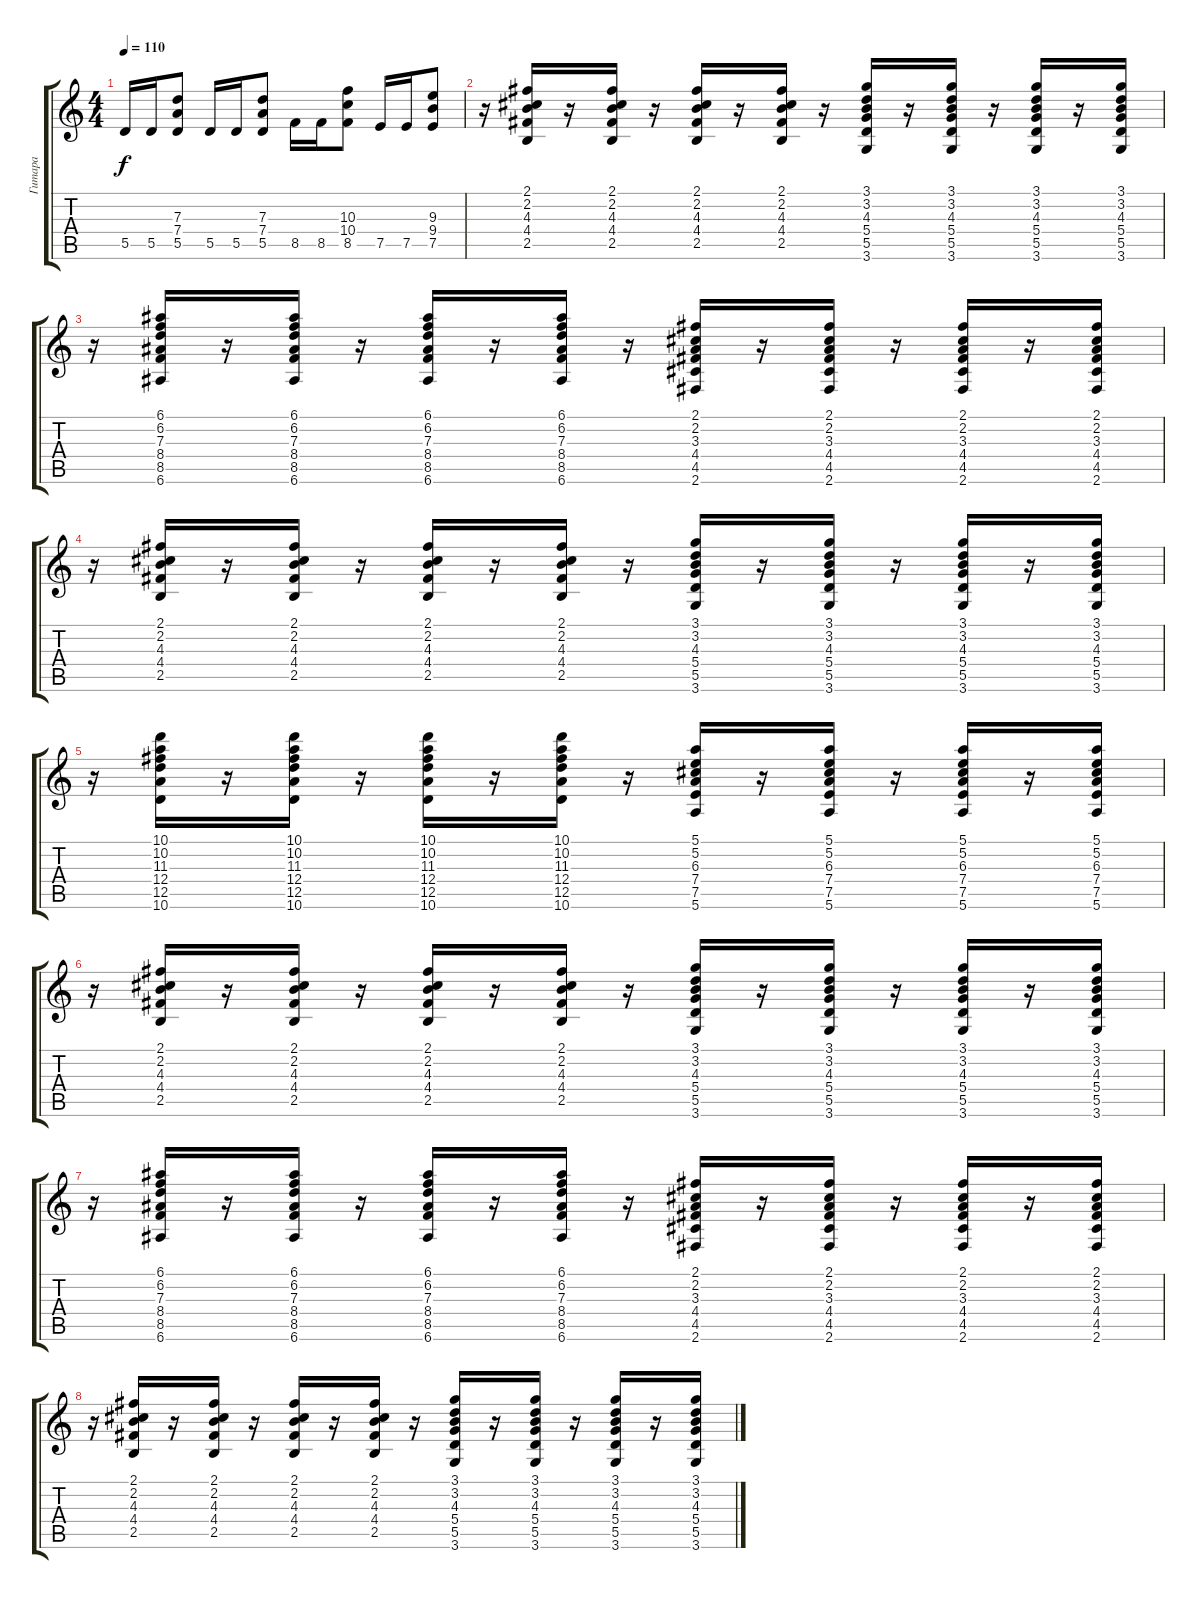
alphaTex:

\track ("Гитара" "Гитара") {instrument distortionguitar}
\staff {score tabs}
\tuning (E4 B3 G3 D3 A2 E2) {hide}
\ts (4 4)
\tempo 110
\clef g2
\ks c
5.5.16{dy f} 5.5.16 (7.3 7.4 5.5).8 5.5.16 5.5.16 (7.3 7.4 5.5).8 8.5.16 8.5.16 (10.3 10.4 8.5).8 7.5.16 7.5.16 (9.3 9.4 7.5).8 |
r.16{instrument electricguitarclean} (2.1 2.2 4.3 4.4 2.5).16 r.16 (2.1 2.2 4.3 4.4 2.5).16 r.16 (2.1 2.2 4.3 4.4 2.5).16 r.16 (2.1 2.2 4.3 4.4 2.5).16 r.16 (3.1 3.2 4.3 5.4 5.5 3.6).16 r.16 (3.1 3.2 4.3 5.4 5.5 3.6).16 r.16 (3.1 3.2 4.3 5.4 5.5 3.6).16 r.16 (3.1 3.2 4.3 5.4 5.5 3.6).16 |
r.16 (6.1 6.2 7.3 8.4 8.5 6.6).16 r.16 (6.1 6.2 7.3 8.4 8.5 6.6).16 r.16 (6.1 6.2 7.3 8.4 8.5 6.6).16 r.16 (6.1 6.2 7.3 8.4 8.5 6.6).16 r.16 (2.1 2.2 3.3 4.4 4.5 2.6).16 r.16 (2.1 2.2 3.3 4.4 4.5 2.6).16 r.16 (2.1 2.2 3.3 4.4 4.5 2.6).16 r.16 (2.1 2.2 3.3 4.4 4.5 2.6).16 |
r.16 (2.1 2.2 4.3 4.4 2.5).16 r.16 (2.1 2.2 4.3 4.4 2.5).16 r.16 (2.1 2.2 4.3 4.4 2.5).16 r.16 (2.1 2.2 4.3 4.4 2.5).16 r.16 (3.1 3.2 4.3 5.4 5.5 3.6).16 r.16 (3.1 3.2 4.3 5.4 5.5 3.6).16 r.16 (3.1 3.2 4.3 5.4 5.5 3.6).16 r.16 (3.1 3.2 4.3 5.4 5.5 3.6).16 |
r.16 (10.1 10.2 11.3 12.4 12.5 10.6).16 r.16 (10.1 10.2 11.3 12.4 12.5 10.6).16 r.16 (10.1 10.2 11.3 12.4 12.5 10.6).16 r.16 (10.1 10.2 11.3 12.4 12.5 10.6).16 r.16 (5.1 5.2 6.3 7.4 7.5 5.6).16 r.16 (5.1 5.2 6.3 7.4 7.5 5.6).16 r.16 (5.1 5.2 6.3 7.4 7.5 5.6).16 r.16 (5.1 5.2 6.3 7.4 7.5 5.6).16 |
r.16 (2.1 2.2 4.3 4.4 2.5).16 r.16 (2.1 2.2 4.3 4.4 2.5).16 r.16 (2.1 2.2 4.3 4.4 2.5).16 r.16 (2.1 2.2 4.3 4.4 2.5).16 r.16 (3.1 3.2 4.3 5.4 5.5 3.6).16 r.16 (3.1 3.2 4.3 5.4 5.5 3.6).16 r.16 (3.1 3.2 4.3 5.4 5.5 3.6).16 r.16 (3.1 3.2 4.3 5.4 5.5 3.6).16 |
r.16 (6.1 6.2 7.3 8.4 8.5 6.6).16 r.16 (6.1 6.2 7.3 8.4 8.5 6.6).16 r.16 (6.1 6.2 7.3 8.4 8.5 6.6).16 r.16 (6.1 6.2 7.3 8.4 8.5 6.6).16 r.16 (2.1 2.2 3.3 4.4 4.5 2.6).16 r.16 (2.1 2.2 3.3 4.4 4.5 2.6).16 r.16 (2.1 2.2 3.3 4.4 4.5 2.6).16 r.16 (2.1 2.2 3.3 4.4 4.5 2.6).16 |
r.16 (2.1 2.2 4.3 4.4 2.5).16 r.16 (2.1 2.2 4.3 4.4 2.5).16 r.16 (2.1 2.2 4.3 4.4 2.5).16 r.16 (2.1 2.2 4.3 4.4 2.5).16 r.16 (3.1 3.2 4.3 5.4 5.5 3.6).16 r.16 (3.1 3.2 4.3 5.4 5.5 3.6).16 r.16 (3.1 3.2 4.3 5.4 5.5 3.6).16 r.16 (3.1 3.2 4.3 5.4 5.5 3.6).16
